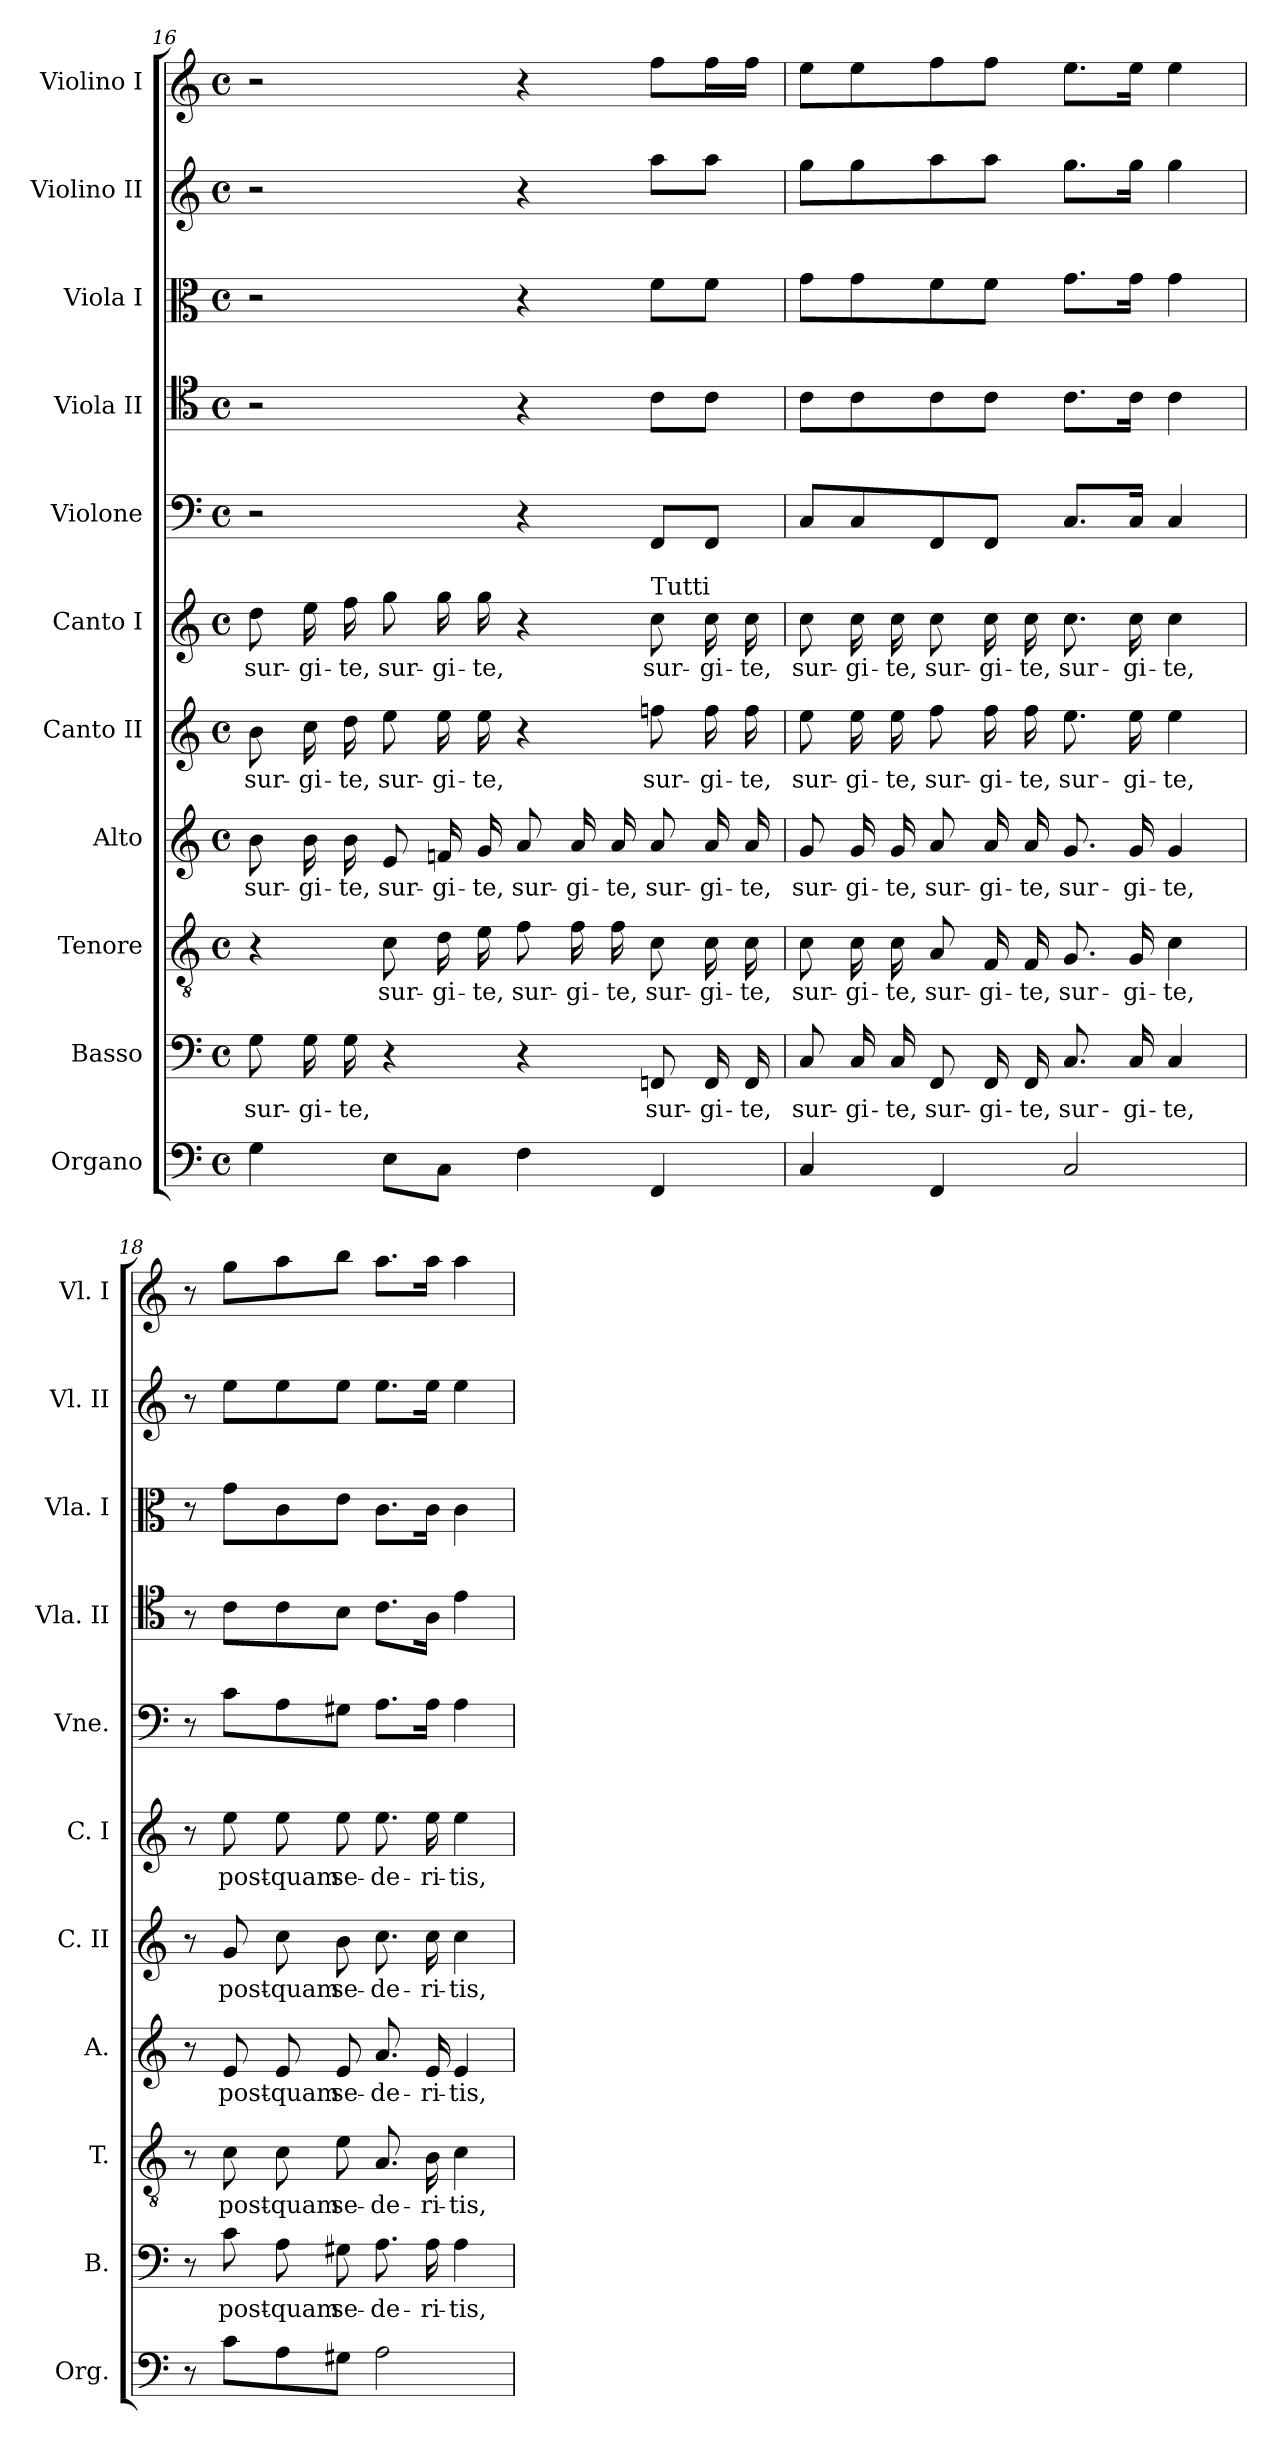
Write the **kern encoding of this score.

**kern	**kern	**text	**kern	**text	**kern	**text	**kern	**text	**kern	**text	**kern	**kern	**kern	**kern	**kern
*part11	*part10	*part10	*part9	*part9	*part8	*part8	*part7	*part7	*part6	*part6	*part5	*part4	*part3	*part2	*part1
*staff11	*staff10	*staff10	*staff9	*staff9	*staff8	*staff8	*staff7	*staff7	*staff6	*staff6	*staff5	*staff4	*staff3	*staff2	*staff1
*I"Organo	*I"Basso	*	*I"Tenore	*	*I"Alto	*	*I"Canto II	*	*I"Canto I	*	*I"Violone	*I"Viola II	*I"Viola I	*I"Violino II	*I"Violino I
*I'Org.	*I'B.	*	*I'T.	*	*I'A.	*	*I'C. II	*	*I'C. I	*	*I'Vne.	*I'Vla. II	*I'Vla. I	*I'Vl. II	*I'Vl. I
*clefF4	*clefF4	*	*clefGv2	*	*clefG2	*	*clefG2	*	*clefG2	*	*clefF4	*clefC4	*clefC3	*clefG2	*clefG2
*	*	*	*ITrd7c12	*	*	*	*	*	*	*	*	*	*	*	*
*k[]	*k[]	*	*k[]	*	*k[]	*	*k[]	*	*k[]	*	*k[]	*k[]	*k[]	*k[]	*k[]
*C:	*C:	*	*C:	*	*C:	*	*C:	*	*C:	*	*C:	*C:	*C:	*C:	*C:
*M4/4	*M4/4	*	*M4/4	*	*M4/4	*	*M4/4	*	*M4/4	*	*M4/4	*M4/4	*M4/4	*M4/4	*M4/4
*met(c)	*met(c)	*	*met(c)	*	*met(c)	*	*met(c)	*	*met(c)	*	*met(c)	*met(c)	*met(c)	*met(c)	*met(c)
=16	=16	=16	=16	=16	=16	=16	=16	=16	=16	=16	=16	=16	=16	=16	=16
!	!	!LO:LY:b:color=#000000	!	!	!	!	!	!	!	!	!	!	!	!	!
!	!	!	!	!	!	!LO:LY:b:color=#000000	!	!	!	!	!	!	!	!	!
!	!	!	!	!	!	!	!	!LO:LY:b:color=#000000	!	!	!	!	!	!	!
!	!	!	!	!	!	!	!	!	!	!LO:LY:b:color=#000000	!	!	!	!	!
4Gi\	8Gi\	sur-	4r	.	8bi\	sur-	8bi\	sur-	8ddi\	sur-	2r	2r	2r	2r	2r
!	!	!LO:LY:b:color=#000000	!	!	!	!	!	!	!	!	!	!	!	!	!
!	!	!	!	!	!	!LO:LY:b:color=#000000	!	!	!	!	!	!	!	!	!
!	!	!	!	!	!	!	!	!LO:LY:b:color=#000000	!	!	!	!	!	!	!
!	!	!	!	!	!	!	!	!	!	!LO:LY:b:color=#000000	!	!	!	!	!
.	16Gi\	-gi-	.	.	16bi\	-gi-	16cci\	-gi-	16eei\	-gi-	.	.	.	.	.
!	!	!LO:LY:b:color=#000000	!	!	!	!	!	!	!	!	!	!	!	!	!
!	!	!	!	!	!	!LO:LY:b:color=#000000	!	!	!	!	!	!	!	!	!
!	!	!	!	!	!	!	!	!LO:LY:b:color=#000000	!	!	!	!	!	!	!
!	!	!	!	!	!	!	!	!	!	!LO:LY:b:color=#000000	!	!	!	!	!
.	16Gi\	-te,	.	.	16bi\	-te,	16ddi\	-te,	16ffi\	-te,	.	.	.	.	.
!	!	!	!	!LO:LY:b:color=#000000	!	!	!	!	!	!	!	!	!	!	!
!	!	!	!	!	!	!LO:LY:b:color=#000000	!	!	!	!	!	!	!	!	!
!	!	!	!	!	!	!	!	!LO:LY:b:color=#000000	!	!	!	!	!	!	!
!	!	!	!	!	!	!	!	!	!	!LO:LY:b:color=#000000	!	!	!	!	!
8Ei\L	4r	.	8Ci\	sur-	8ei/	sur-	8eei\	sur-	8ggi\	sur-	.	.	.	.	.
!	!	!	!	!LO:LY:b:color=#000000	!	!	!	!	!	!	!	!	!	!	!
!	!	!	!	!	!	!LO:LY:b:color=#000000	!	!	!	!	!	!	!	!	!
!	!	!	!	!	!	!	!	!LO:LY:b:color=#000000	!	!	!	!	!	!	!
!	!	!	!	!	!	!	!	!	!	!LO:LY:b:color=#000000	!	!	!	!	!
8Ci\J	.	.	16Di\	-gi-	16fni/	-gi-	16eei\	-gi-	16ggi\	-gi-	.	.	.	.	.
!	!	!	!	!LO:LY:b:color=#000000	!	!	!	!	!	!	!	!	!	!	!
!	!	!	!	!	!	!LO:LY:b:color=#000000	!	!	!	!	!	!	!	!	!
!	!	!	!	!	!	!	!	!LO:LY:b:color=#000000	!	!	!	!	!	!	!
!	!	!	!	!	!	!	!	!	!	!LO:LY:b:color=#000000	!	!	!	!	!
.	.	.	16Ei\	-te,	16gi/	-te,	16eei\	-te,	16ggi\	-te,	.	.	.	.	.
!	!	!	!	!LO:LY:b:color=#000000	!	!	!	!	!	!	!	!	!	!	!
!	!	!	!	!	!	!LO:LY:b:color=#000000	!	!	!	!	!	!	!	!	!
4Fi\	4r	.	8Fi\	sur-	8ai/	sur-	4r	.	4r	.	4r	4r	4r	4r	4r
!	!	!	!	!LO:LY:b:color=#000000	!	!	!	!	!	!	!	!	!	!	!
!	!	!	!	!	!	!LO:LY:b:color=#000000	!	!	!	!	!	!	!	!	!
.	.	.	16Fi\	-gi-	16ai/	-gi-	.	.	.	.	.	.	.	.	.
!	!	!	!	!LO:LY:b:color=#000000	!	!	!	!	!	!	!	!	!	!	!
!	!	!	!	!	!	!LO:LY:b:color=#000000	!	!	!	!	!	!	!	!	!
.	.	.	16Fi\	-te,	16ai/	-te,	.	.	.	.	.	.	.	.	.
!	!	!LO:LY:b:color=#000000	!	!	!	!	!	!	!	!	!	!	!	!	!
!	!	!	!	!LO:LY:b:color=#000000	!	!	!	!	!	!	!	!	!	!	!
!	!	!	!	!	!	!LO:LY:b:color=#000000	!	!	!	!	!	!	!	!	!
!	!	!	!	!	!	!	!	!LO:LY:b:color=#000000	!	!	!	!	!	!	!
!	!	!	!	!	!	!	!	!	!LO:TX:a:t=Tutti	!	!	!	!	!	!
!	!	!	!	!	!	!	!	!	!	!LO:LY:b:color=#000000	!	!	!	!	!
4FFi/	8FFni/	sur-	8Ci\	sur-	8ai/	sur-	8ffni\	sur-	8cci\	sur-	8FFi/L	8ci\L	8fi\L	8aai\L	8ffi\L
!	!	!LO:LY:b:color=#000000	!	!	!	!	!	!	!	!	!	!	!	!	!
!	!	!	!	!LO:LY:b:color=#000000	!	!	!	!	!	!	!	!	!	!	!
!	!	!	!	!	!	!LO:LY:b:color=#000000	!	!	!	!	!	!	!	!	!
!	!	!	!	!	!	!	!	!LO:LY:b:color=#000000	!	!	!	!	!	!	!
!	!	!	!	!	!	!	!	!	!	!LO:LY:b:color=#000000	!	!	!	!	!
.	16FFi/	-gi-	16Ci\	-gi-	16ai/	-gi-	16ffi\	-gi-	16cci\	-gi-	8FFi/J	8ci\J	8fi\J	8aai\J	16ffi\L
!	!	!LO:LY:b:color=#000000	!	!	!	!	!	!	!	!	!	!	!	!	!
!	!	!	!	!LO:LY:b:color=#000000	!	!	!	!	!	!	!	!	!	!	!
!	!	!	!	!	!	!LO:LY:b:color=#000000	!	!	!	!	!	!	!	!	!
!	!	!	!	!	!	!	!	!LO:LY:b:color=#000000	!	!	!	!	!	!	!
!	!	!	!	!	!	!	!	!	!	!LO:LY:b:color=#000000	!	!	!	!	!
.	16FFi/	-te,	16Ci\	-te,	16ai/	-te,	16ffi\	-te,	16cci\	-te,	.	.	.	.	16ffi\JJ
=17	=17	=17	=17	=17	=17	=17	=17	=17	=17	=17	=17	=17	=17	=17	=17
!	!	!LO:LY:b:color=#000000	!	!	!	!	!	!	!	!	!	!	!	!	!
!	!	!	!	!LO:LY:b:color=#000000	!	!	!	!	!	!	!	!	!	!	!
!	!	!	!	!	!	!LO:LY:b:color=#000000	!	!	!	!	!	!	!	!	!
!	!	!	!	!	!	!	!	!LO:LY:b:color=#000000	!	!	!	!	!	!	!
!	!	!	!	!	!	!	!	!	!	!LO:LY:b:color=#000000	!	!	!	!	!
4Ci/	8Ci/	sur-	8Ci\	sur-	8gi/	sur-	8eei\	sur-	8cci\	sur-	8Ci/L	8ci\L	8gi\L	8ggi\L	8eei\L
!	!	!LO:LY:b:color=#000000	!	!	!	!	!	!	!	!	!	!	!	!	!
!	!	!	!	!LO:LY:b:color=#000000	!	!	!	!	!	!	!	!	!	!	!
!	!	!	!	!	!	!LO:LY:b:color=#000000	!	!	!	!	!	!	!	!	!
!	!	!	!	!	!	!	!	!LO:LY:b:color=#000000	!	!	!	!	!	!	!
!	!	!	!	!	!	!	!	!	!	!LO:LY:b:color=#000000	!	!	!	!	!
.	16Ci/	-gi-	16Ci\	-gi-	16gi/	-gi-	16eei\	-gi-	16cci\	-gi-	8Ci/	8ci\	8gi\	8ggi\	8eei\
!	!	!LO:LY:b:color=#000000	!	!	!	!	!	!	!	!	!	!	!	!	!
!	!	!	!	!LO:LY:b:color=#000000	!	!	!	!	!	!	!	!	!	!	!
!	!	!	!	!	!	!LO:LY:b:color=#000000	!	!	!	!	!	!	!	!	!
!	!	!	!	!	!	!	!	!LO:LY:b:color=#000000	!	!	!	!	!	!	!
!	!	!	!	!	!	!	!	!	!	!LO:LY:b:color=#000000	!	!	!	!	!
.	16Ci/	-te,	16Ci\	-te,	16gi/	-te,	16eei\	-te,	16cci\	-te,	.	.	.	.	.
!	!	!LO:LY:b:color=#000000	!	!	!	!	!	!	!	!	!	!	!	!	!
!	!	!	!	!LO:LY:b:color=#000000	!	!	!	!	!	!	!	!	!	!	!
!	!	!	!	!	!	!LO:LY:b:color=#000000	!	!	!	!	!	!	!	!	!
!	!	!	!	!	!	!	!	!LO:LY:b:color=#000000	!	!	!	!	!	!	!
!	!	!	!	!	!	!	!	!	!	!LO:LY:b:color=#000000	!	!	!	!	!
4FFi/	8FFi/	sur-	8AAi/	sur-	8ai/	sur-	8ffi\	sur-	8cci\	sur-	8FFi/	8ci\	8fi\	8aai\	8ffi\
!	!	!LO:LY:b:color=#000000	!	!	!	!	!	!	!	!	!	!	!	!	!
!	!	!	!	!LO:LY:b:color=#000000	!	!	!	!	!	!	!	!	!	!	!
!	!	!	!	!	!	!LO:LY:b:color=#000000	!	!	!	!	!	!	!	!	!
!	!	!	!	!	!	!	!	!LO:LY:b:color=#000000	!	!	!	!	!	!	!
!	!	!	!	!	!	!	!	!	!	!LO:LY:b:color=#000000	!	!	!	!	!
.	16FFi/	-gi-	16FFi/	-gi-	16ai/	-gi-	16ffi\	-gi-	16cci\	-gi-	8FFi/J	8ci\J	8fi\J	8aai\J	8ffi\J
!	!	!LO:LY:b:color=#000000	!	!	!	!	!	!	!	!	!	!	!	!	!
!	!	!	!	!LO:LY:b:color=#000000	!	!	!	!	!	!	!	!	!	!	!
!	!	!	!	!	!	!LO:LY:b:color=#000000	!	!	!	!	!	!	!	!	!
!	!	!	!	!	!	!	!	!LO:LY:b:color=#000000	!	!	!	!	!	!	!
!	!	!	!	!	!	!	!	!	!	!LO:LY:b:color=#000000	!	!	!	!	!
.	16FFi/	-te,	16FFi/	-te,	16ai/	-te,	16ffi\	-te,	16cci\	-te,	.	.	.	.	.
!	!	!LO:LY:b:color=#000000	!	!	!	!	!	!	!	!	!	!	!	!	!
!	!	!	!	!LO:LY:b:color=#000000	!	!	!	!	!	!	!	!	!	!	!
!	!	!	!	!	!	!LO:LY:b:color=#000000	!	!	!	!	!	!	!	!	!
!	!	!	!	!	!	!	!	!LO:LY:b:color=#000000	!	!	!	!	!	!	!
!	!	!	!	!	!	!	!	!	!	!LO:LY:b:color=#000000	!	!	!	!	!
2Ci/	8.Ci/	sur-	8.GGi/	sur-	8.gi/	sur-	8.eei\	sur-	8.cci\	sur-	8.Ci/L	8.ci\L	8.gi\L	8.ggi\L	8.eei\L
!	!	!LO:LY:b:color=#000000	!	!	!	!	!	!	!	!	!	!	!	!	!
!	!	!	!	!LO:LY:b:color=#000000	!	!	!	!	!	!	!	!	!	!	!
!	!	!	!	!	!	!LO:LY:b:color=#000000	!	!	!	!	!	!	!	!	!
!	!	!	!	!	!	!	!	!LO:LY:b:color=#000000	!	!	!	!	!	!	!
!	!	!	!	!	!	!	!	!	!	!LO:LY:b:color=#000000	!	!	!	!	!
.	16Ci/	-gi-	16GGi/	-gi-	16gi/	-gi-	16eei\	-gi-	16cci\	-gi-	16Ci/Jk	16ci\Jk	16gi\Jk	16ggi\Jk	16eei\Jk
!	!	!LO:LY:b:color=#000000	!	!	!	!	!	!	!	!	!	!	!	!	!
!	!	!	!	!LO:LY:b:color=#000000	!	!	!	!	!	!	!	!	!	!	!
!	!	!	!	!	!	!LO:LY:b:color=#000000	!	!	!	!	!	!	!	!	!
!	!	!	!	!	!	!	!	!LO:LY:b:color=#000000	!	!	!	!	!	!	!
!	!	!	!	!	!	!	!	!	!	!LO:LY:b:color=#000000	!	!	!	!	!
.	4Ci/	-te,	4Ci\	-te,	4gi/	-te,	4eei\	-te,	4cci\	-te,	4Ci/	4ci\	4gi\	4ggi\	4eei\
=18	=18	=18	=18	=18	=18	=18	=18	=18	=18	=18	=18	=18	=18	=18	=18
8r	8r	.	8r	.	8r	.	8r	.	8r	.	8r	8r	8r	8r	8r
!	!	!LO:LY:b:color=#000000	!	!	!	!	!	!	!	!	!	!	!	!	!
!	!	!	!	!LO:LY:b:color=#000000	!	!	!	!	!	!	!	!	!	!	!
!	!	!	!	!	!	!LO:LY:b:color=#000000	!	!	!	!	!	!	!	!	!
!	!	!	!	!	!	!	!	!LO:LY:b:color=#000000	!	!	!	!	!	!	!
!	!	!	!	!	!	!	!	!	!	!LO:LY:b:color=#000000	!	!	!	!	!
8ci\L	8ci\	post-	8Ci\	post-	8ei/	post-	8gi/	post-	8eei\	post-	8ci\L	8ci\L	8gi\L	8eei\L	8ggi\L
!	!	!LO:LY:b:color=#000000	!	!	!	!	!	!	!	!	!	!	!	!	!
!	!	!	!	!LO:LY:b:color=#000000	!	!	!	!	!	!	!	!	!	!	!
!	!	!	!	!	!	!LO:LY:b:color=#000000	!	!	!	!	!	!	!	!	!
!	!	!	!	!	!	!	!	!LO:LY:b:color=#000000	!	!	!	!	!	!	!
!	!	!	!	!	!	!	!	!	!	!LO:LY:b:color=#000000	!	!	!	!	!
8Ai\	8Ai\	-quam	8Ci\	-quam	8ei/	-quam	8cci\	-quam	8eei\	-quam	8Ai\	8ci\	8ci\	8eei\	8aai\
!	!	!LO:LY:b:color=#000000	!	!	!	!	!	!	!	!	!	!	!	!	!
!	!	!	!	!LO:LY:b:color=#000000	!	!	!	!	!	!	!	!	!	!	!
!	!	!	!	!	!	!LO:LY:b:color=#000000	!	!	!	!	!	!	!	!	!
!	!	!	!	!	!	!	!	!LO:LY:b:color=#000000	!	!	!	!	!	!	!
!	!	!	!	!	!	!	!	!	!	!LO:LY:b:color=#000000	!	!	!	!	!
8G#Xi\J	8G#Xi\	se-	8Ei\	se-	8ei/	se-	8bi\	se-	8eei\	se-	8G#Xi\J	8Bi\J	8ei\J	8eei\J	8bbi\J
!	!	!LO:LY:b:color=#000000	!	!	!	!	!	!	!	!	!	!	!	!	!
!	!	!	!	!LO:LY:b:color=#000000	!	!	!	!	!	!	!	!	!	!	!
!	!	!	!	!	!	!LO:LY:b:color=#000000	!	!	!	!	!	!	!	!	!
!	!	!	!	!	!	!	!	!LO:LY:b:color=#000000	!	!	!	!	!	!	!
!	!	!	!	!	!	!	!	!	!	!LO:LY:b:color=#000000	!	!	!	!	!
2Ai\	8.Ai\	-de-	8.AAi/	-de-	8.ai/	-de-	8.cci\	-de-	8.eei\	-de-	8.Ai\L	8.ci\L	8.ci\L	8.eei\L	8.aai\L
!	!	!LO:LY:b:color=#000000	!	!	!	!	!	!	!	!	!	!	!	!	!
!	!	!	!	!LO:LY:b:color=#000000	!	!	!	!	!	!	!	!	!	!	!
!	!	!	!	!	!	!LO:LY:b:color=#000000	!	!	!	!	!	!	!	!	!
!	!	!	!	!	!	!	!	!LO:LY:b:color=#000000	!	!	!	!	!	!	!
!	!	!	!	!	!	!	!	!	!	!LO:LY:b:color=#000000	!	!	!	!	!
.	16Ai\	-ri-	16BBi\	-ri-	16ei/	-ri-	16cci\	-ri-	16eei\	-ri-	16Ai\Jk	16Ai\Jk	16ci\Jk	16eei\Jk	16aai\Jk
!	!	!LO:LY:b:color=#000000	!	!	!	!	!	!	!	!	!	!	!	!	!
!	!	!	!	!LO:LY:b:color=#000000	!	!	!	!	!	!	!	!	!	!	!
!	!	!	!	!	!	!LO:LY:b:color=#000000	!	!	!	!	!	!	!	!	!
!	!	!	!	!	!	!	!	!LO:LY:b:color=#000000	!	!	!	!	!	!	!
!	!	!	!	!	!	!	!	!	!	!LO:LY:b:color=#000000	!	!	!	!	!
.	4Ai\	-tis,	4Ci\	-tis,	4ei/	-tis,	4cci\	-tis,	4eei\	-tis,	4Ai\	4ei\	4ci\	4eei\	4aai\
=	=	=	=	=	=	=	=	=	=	=	=	=	=	=	=
*-	*-	*-	*-	*-	*-	*-	*-	*-	*-	*-	*-	*-	*-	*-	*-
